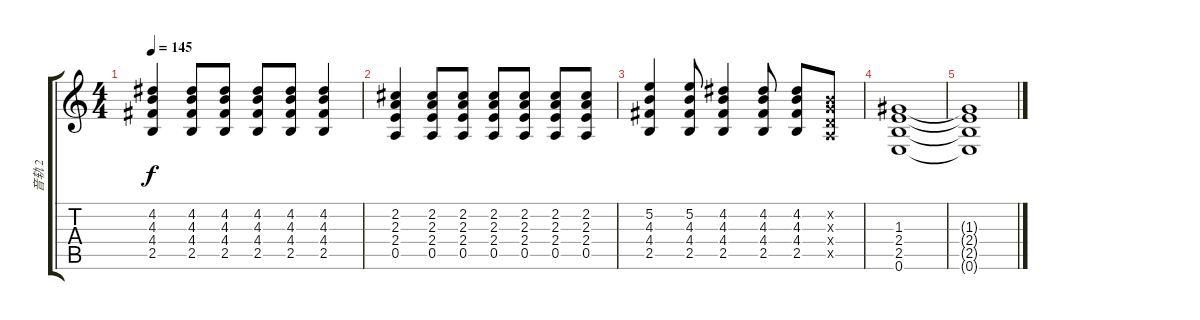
\track ("音轨 2" "音轨 2") {instrument acousticguitarsteel}
\staff {score tabs}
\tuning (E4 B3 G3 D3 A2 E2) {hide}
\ts (4 4)
\tempo 145
\clef g2
\ks c
(4.2 4.3 4.4 2.5).4{dy f} (4.2 4.3 4.4 2.5).8 (4.2 4.3 4.4 2.5).8 (4.2 4.3 4.4 2.5).8 (4.2 4.3 4.4 2.5).8 (4.2 4.3 4.4 2.5).4 |
(2.2 2.3 2.4 0.5).4 (2.2 2.3 2.4 0.5).8 (2.2 2.3 2.4 0.5).8 (2.2 2.3 2.4 0.5).8 (2.2 2.3 2.4 0.5).8 (2.2 2.3 2.4 0.5).8 (2.2 2.3 2.4 0.5).8 |
(5.2 4.3 4.4 2.5).4 (5.2 4.3 4.4 2.5).8 (4.2 4.3 4.4 2.5).4 (4.2 4.3 4.4 2.5).8 (4.2 4.3 4.4 2.5).8 (0.2{x} 0.3{x} 0.4{x} 0.5{x}).8 |
(1.3 2.4 2.5 0.6).1 |
(1.3{t} 2.4{t} 2.5{t} 0.6{t}).1
